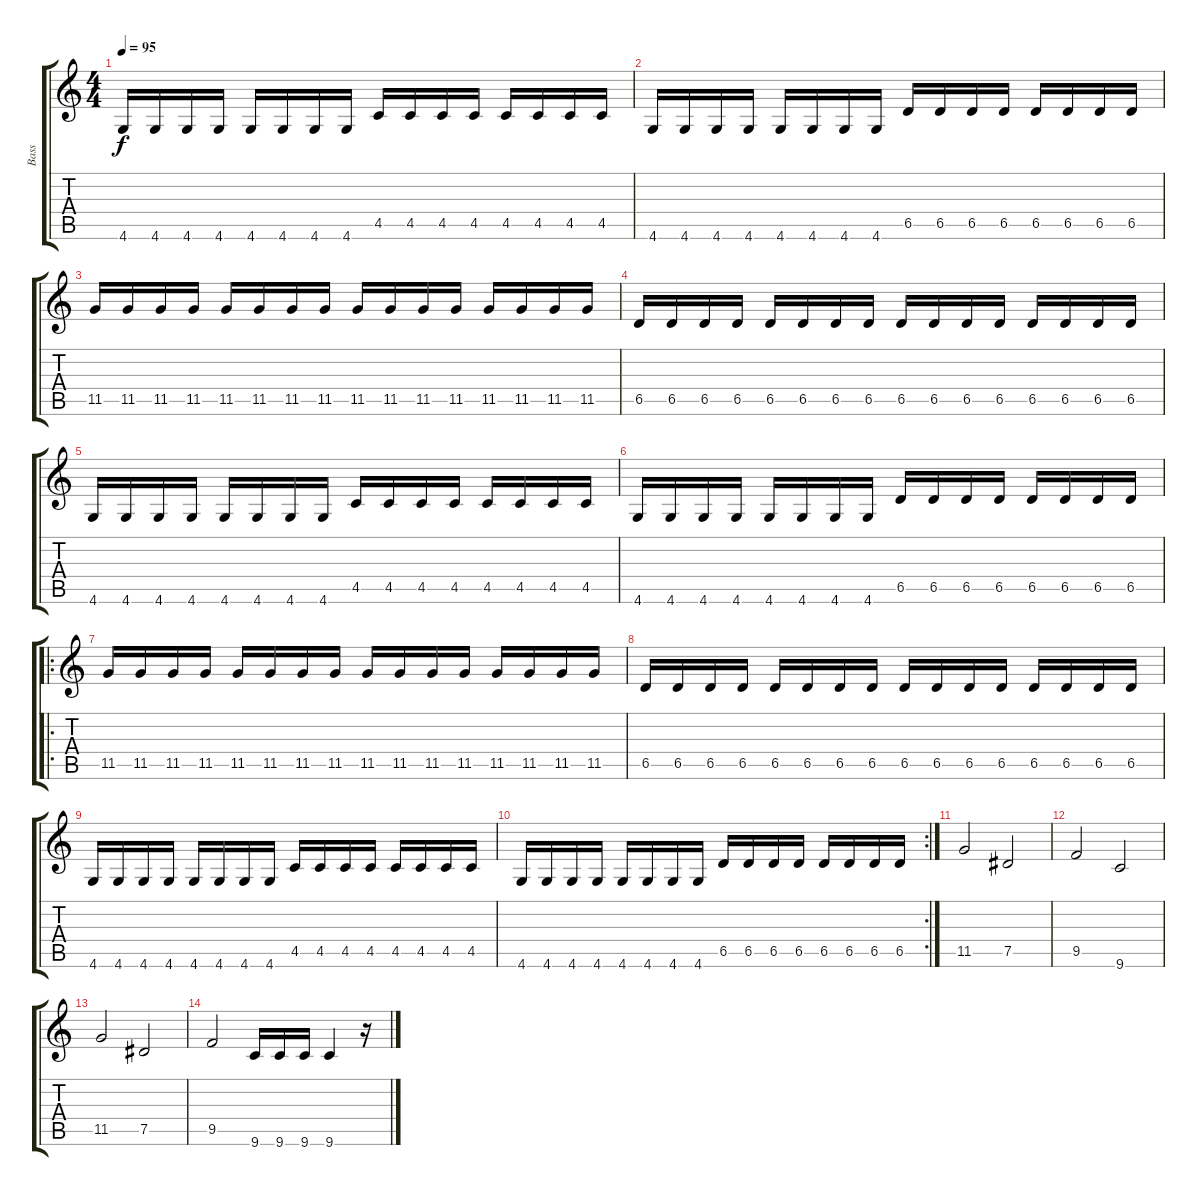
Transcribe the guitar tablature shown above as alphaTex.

\track ("Bass" "Bass") {instrument electricbassfinger}
\staff {score tabs}
\tuning (Eb4 Bb3 Gb3 Db3 Ab2 Eb2) {hide}
\ts (4 4)
\tempo 95
\clef g2
\ks c
4.6.16{dy f} 4.6.16 4.6.16 4.6.16 4.6.16 4.6.16 4.6.16 4.6.16 4.5.16 4.5.16 4.5.16 4.5.16 4.5.16 4.5.16 4.5.16 4.5.16 |
4.6.16 4.6.16 4.6.16 4.6.16 4.6.16 4.6.16 4.6.16 4.6.16 6.5.16 6.5.16 6.5.16 6.5.16 6.5.16 6.5.16 6.5.16 6.5.16 |
11.5.16 11.5.16 11.5.16 11.5.16 11.5.16 11.5.16 11.5.16 11.5.16 11.5.16 11.5.16 11.5.16 11.5.16 11.5.16 11.5.16 11.5.16 11.5.16 |
6.5.16 6.5.16 6.5.16 6.5.16 6.5.16 6.5.16 6.5.16 6.5.16 6.5.16 6.5.16 6.5.16 6.5.16 6.5.16 6.5.16 6.5.16 6.5.16 |
4.6.16 4.6.16 4.6.16 4.6.16 4.6.16 4.6.16 4.6.16 4.6.16 4.5.16 4.5.16 4.5.16 4.5.16 4.5.16 4.5.16 4.5.16 4.5.16 |
4.6.16 4.6.16 4.6.16 4.6.16 4.6.16 4.6.16 4.6.16 4.6.16 6.5.16 6.5.16 6.5.16 6.5.16 6.5.16 6.5.16 6.5.16 6.5.16 |
\ro
11.5.16 11.5.16 11.5.16 11.5.16 11.5.16 11.5.16 11.5.16 11.5.16 11.5.16 11.5.16 11.5.16 11.5.16 11.5.16 11.5.16 11.5.16 11.5.16 |
6.5.16 6.5.16 6.5.16 6.5.16 6.5.16 6.5.16 6.5.16 6.5.16 6.5.16 6.5.16 6.5.16 6.5.16 6.5.16 6.5.16 6.5.16 6.5.16 |
4.6.16 4.6.16 4.6.16 4.6.16 4.6.16 4.6.16 4.6.16 4.6.16 4.5.16 4.5.16 4.5.16 4.5.16 4.5.16 4.5.16 4.5.16 4.5.16 |
\rc 2
4.6.16 4.6.16 4.6.16 4.6.16 4.6.16 4.6.16 4.6.16 4.6.16 6.5.16 6.5.16 6.5.16 6.5.16 6.5.16 6.5.16 6.5.16 6.5.16 |
11.5.2 7.5.2 |
9.5.2 9.6.2 |
11.5.2 7.5.2 |
9.5.2 9.6.16 9.6.16 9.6.16 9.6.4 r.16
